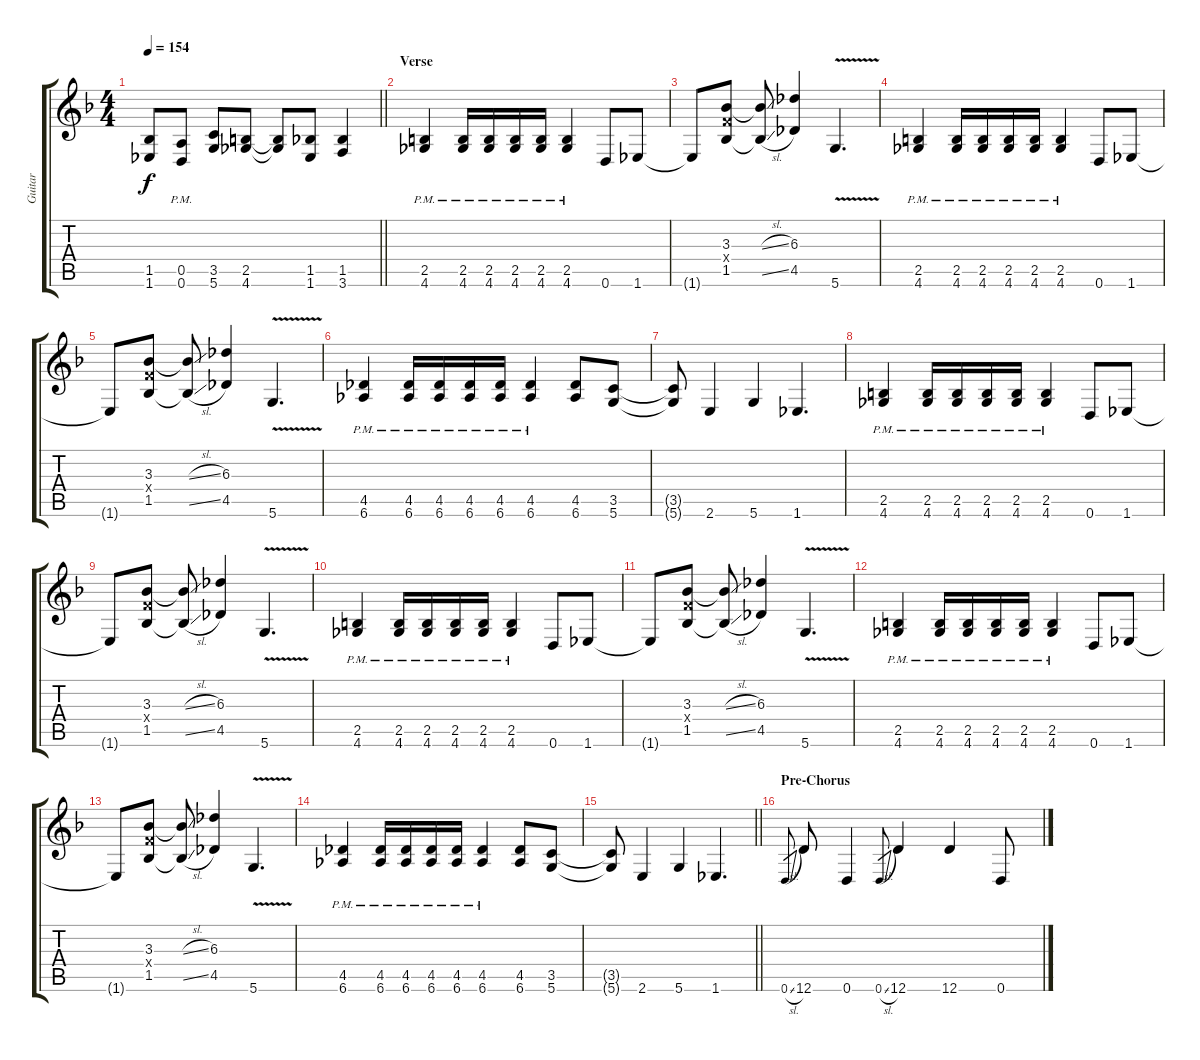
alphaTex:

\track ("Guitar" "Guitar") {instrument distortionguitar}
\staff {score tabs}
\tuning (E4 B3 G3 D3 A2 D2) {hide}
\ts (4 4)
\tempo 154
\clef g2
\barLineRight lightlight
\ks dminor
(1.5{t} 1.6{t}).8{dy f} (0.5{pm} 0.6{pm}).8 (3.5 5.6).8 (2.5 4.6).8 (2.5{t} 4.6{t}).8 (1.5 1.6).8 (1.5 3.6).4 |
\section ("" "Verse")
(2.5{pm} 4.6{pm}).4 (2.5{pm} 4.6{pm}).16 (2.5{pm} 4.6{pm}).16 (2.5{pm} 4.6{pm}).16 (2.5{pm} 4.6{pm}).16 (2.5{pm} 4.6{pm}).4 0.6.8 1.6.8 |
1.6{t}.8 (3.3 3.4{x} 1.5).8 (3.3{sl t} 1.5{sl t}).8 (6.3 4.5).4 5.6{v}.4{d} |
(2.5{pm} 4.6{pm}).4 (2.5{pm} 4.6{pm}).16 (2.5{pm} 4.6{pm}).16 (2.5{pm} 4.6{pm}).16 (2.5{pm} 4.6{pm}).16 (2.5{pm} 4.6{pm}).4 0.6.8 1.6.8 |
1.6{t}.8 (3.3 3.4{x} 1.5).8 (3.3{sl t} 1.5{sl t}).8 (6.3 4.5).4 5.6{v}.4{d} |
(4.5{pm} 6.6{pm}).4 (4.5{pm} 6.6{pm}).16 (4.5{pm} 6.6{pm}).16 (4.5{pm} 6.6{pm}).16 (4.5{pm} 6.6{pm}).16 (4.5{pm} 6.6{pm}).4 (4.5 6.6).8 (3.5 5.6).8 |
(3.5{t} 5.6{t}).8 2.6.4 5.6.4 1.6.4{d} |
(2.5{pm} 4.6{pm}).4 (2.5{pm} 4.6{pm}).16 (2.5{pm} 4.6{pm}).16 (2.5{pm} 4.6{pm}).16 (2.5{pm} 4.6{pm}).16 (2.5{pm} 4.6{pm}).4 0.6.8 1.6.8 |
1.6{t}.8 (3.3 3.4{x} 1.5).8 (3.3{sl t} 1.5{sl t}).8 (6.3 4.5).4 5.6{v}.4{d} |
(2.5{pm} 4.6{pm}).4 (2.5{pm} 4.6{pm}).16 (2.5{pm} 4.6{pm}).16 (2.5{pm} 4.6{pm}).16 (2.5{pm} 4.6{pm}).16 (2.5{pm} 4.6{pm}).4 0.6.8 1.6.8 |
1.6{t}.8 (3.3 3.4{x} 1.5).8 (3.3{sl t} 1.5{sl t}).8 (6.3 4.5).4 5.6{v}.4{d} |
(2.5{pm} 4.6{pm}).4 (2.5{pm} 4.6{pm}).16 (2.5{pm} 4.6{pm}).16 (2.5{pm} 4.6{pm}).16 (2.5{pm} 4.6{pm}).16 (2.5{pm} 4.6{pm}).4 0.6.8 1.6.8 |
1.6{t}.8 (3.3 3.4{x} 1.5).8 (3.3{sl t} 1.5{sl t}).8 (6.3 4.5).4 5.6{v}.4{d} |
(4.5{pm} 6.6{pm}).4 (4.5{pm} 6.6{pm}).16 (4.5{pm} 6.6{pm}).16 (4.5{pm} 6.6{pm}).16 (4.5{pm} 6.6{pm}).16 (4.5{pm} 6.6{pm}).4 (4.5 6.6).8 (3.5 5.6).8 |
\barLineRight lightlight
(3.5{t} 5.6{t}).8 2.6.4 5.6.4 1.6.4{d} |
\section ("" "Pre-Chorus")
0.6{sl}.8{gr} 12.6.8 0.6.4 0.6{sl}.8{gr} 12.6.4 12.6.4 0.6.8
